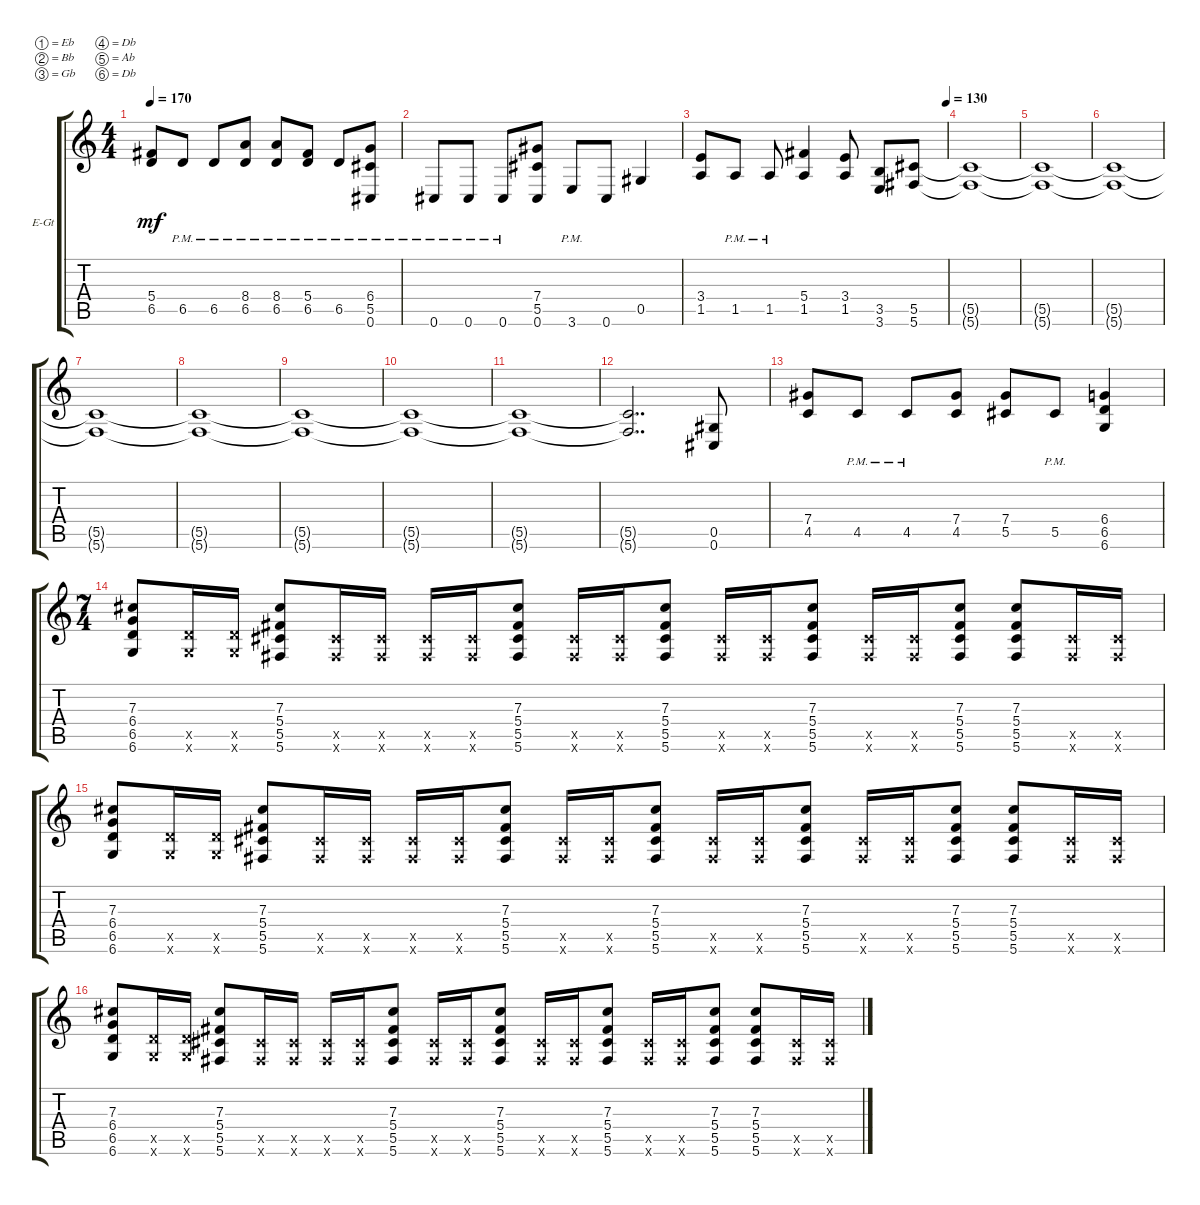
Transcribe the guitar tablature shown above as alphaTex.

\defaultSystemsLayout 4
\bracketExtendMode groupsimilarinstruments
\firstSystemTrackNameOrientation horizontal
\otherSystemsTrackNameOrientation horizontal
\track ("Electric Guitar" "E-Gt") {instrument distortionguitar}
\staff {score tabs}
\tuning (Eb4 Bb3 Gb3 Db3 Ab2 Db2)
\ts (4 4)
\tempo 170
\clef g2
\ks c
(6.5 5.4).8{dy mf} 6.5{pm}.8 6.5{pm}.8 (6.5{pm} 8.4).8 (6.5{pm} 8.4).8 (6.5{pm} 5.4).8 6.5{pm}.8 (5.5{pm} 0.6 6.4).8 |
0.6{pm}.8 0.6{pm}.8 0.6{pm}.8 (0.6 5.5 7.4).8 3.6{pm}.8 0.6.8 0.5.4 |
\tempo (130 1)
(1.5 3.4).8 1.5{pm}.8 1.5{pm}.8 (1.5 5.4).4 (1.5 3.4).8 (3.5 3.6).8 (5.5 5.6).8 |
(5.6{t} 5.5{t}).1 |
(5.6{t} 5.5{t}).1 |
(5.5{t} 5.6{t}).1 |
(5.5{t} 5.6{t}).1 |
(5.6{t} 5.5{t}).1 |
(5.5{t} 5.6{t}).1 |
(5.6{t} 5.5{t}).1 |
(5.5{t} 5.6{t}).1 |
(5.6{t} 5.5{t}).2{dd} (0.6 0.5).8 |
(4.5 7.4).8 4.5{pm}.8 4.5{pm}.8 (7.4 4.5).8 (5.5 7.4).8 5.5{pm}.8 (6.5 6.4 6.6).4 |
\ts (7 4)
(6.6 6.5 6.4 7.3).8 (6.6{x} 6.5{x}).16 (6.5{x} 6.6{x}).16 (5.6 5.5 5.4 7.3).8 (5.6{x} 5.5{x}).16 (5.6{x} 5.5{x}).16 (5.5{x} 5.6{x}).16 (5.6{x} 5.5{x}).16 (5.6 5.5 5.4 7.3).8 (5.5{x} 5.6{x}).16 (5.6{x} 5.5{x}).16 (5.5 5.6 5.4 7.3).8 (5.6{x} 5.5{x}).16 (5.5{x} 5.6{x}).16 (5.6 5.5 5.4 7.3).8 (5.6{x} 5.5{x}).16 (5.6{x} 5.5{x}).16 (5.5 5.6 5.4 7.3).8 (5.6 5.5 5.4 7.3).8 (5.6{x} 5.5{x}).16 (5.6{x} 5.5{x}).16 |
(6.6 6.5 6.4 7.3).8 (6.6{x} 6.5{x}).16 (6.5{x} 6.6{x}).16 (5.6 5.5 5.4 7.3).8 (5.6{x} 5.5{x}).16 (5.6{x} 5.5{x}).16 (5.5{x} 5.6{x}).16 (5.6{x} 5.5{x}).16 (5.6 5.5 5.4 7.3).8 (5.5{x} 5.6{x}).16 (5.6{x} 5.5{x}).16 (5.5 5.6 5.4 7.3).8 (5.6{x} 5.5{x}).16 (5.5{x} 5.6{x}).16 (5.6 5.5 5.4 7.3).8 (5.6{x} 5.5{x}).16 (5.6{x} 5.5{x}).16 (5.5 5.6 5.4 7.3).8 (5.6 5.5 5.4 7.3).8 (5.6{x} 5.5{x}).16 (5.6{x} 5.5{x}).16 |
(6.6 6.5 6.4 7.3).8 (6.6{x} 6.5{x}).16 (6.5{x} 6.6{x}).16 (5.6 5.5 5.4 7.3).8 (5.6{x} 5.5{x}).16 (5.6{x} 5.5{x}).16 (5.5{x} 5.6{x}).16 (5.6{x} 5.5{x}).16 (5.6 5.5 5.4 7.3).8 (5.5{x} 5.6{x}).16 (5.6{x} 5.5{x}).16 (5.5 5.6 5.4 7.3).8 (5.6{x} 5.5{x}).16 (5.5{x} 5.6{x}).16 (5.6 5.5 5.4 7.3).8 (5.6{x} 5.5{x}).16 (5.6{x} 5.5{x}).16 (5.5 5.6 5.4 7.3).8 (5.6 5.5 5.4 7.3).8 (5.6{x} 5.5{x}).16 (5.6{x} 5.5{x}).16
